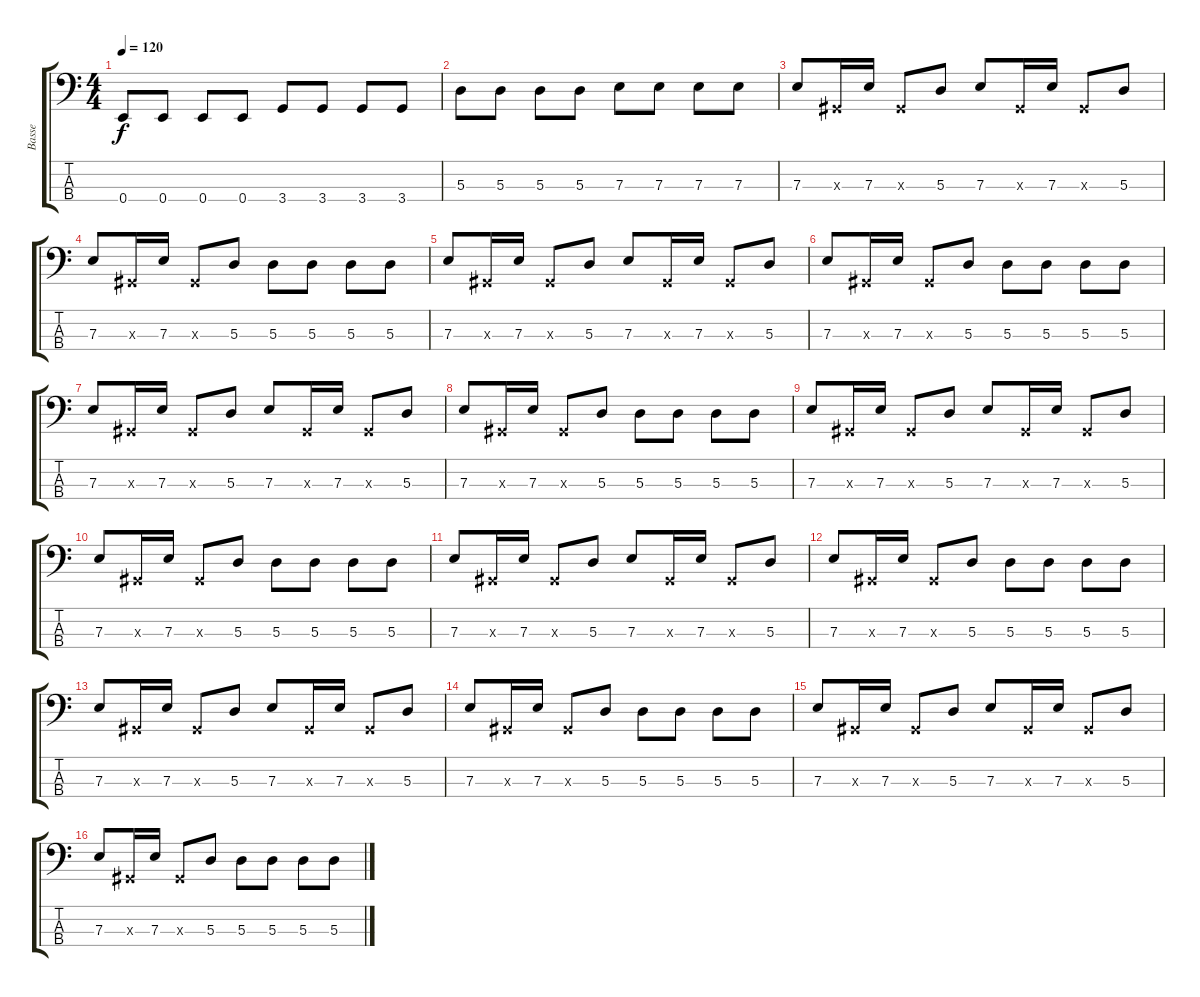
\track ("Basse" "Basse") {instrument electricbasspick}
\staff {score tabs}
\tuning (G2 D2 A1 E1) {hide}
\ts (4 4)
\tempo 120
\clef f4
\ks c
0.4.8{dy f} 0.4.8 0.4.8 0.4.8 3.4.8 3.4.8 3.4.8 3.4.8 |
5.3.8 5.3.8 5.3.8 5.3.8 7.3.8 7.3.8 7.3.8 7.3.8 |
7.3.8 -1.3{x}.16 7.3.16 -1.3{x}.8 5.3.8 7.3.8 -1.3{x}.16 7.3.16 -1.3{x}.8 5.3.8 |
7.3.8 -1.3{x}.16 7.3.16 -1.3{x}.8 5.3.8 5.3.8 5.3.8 5.3.8 5.3.8 |
7.3.8 -1.3{x}.16 7.3.16 -1.3{x}.8 5.3.8 7.3.8 -1.3{x}.16 7.3.16 -1.3{x}.8 5.3.8 |
7.3.8 -1.3{x}.16 7.3.16 -1.3{x}.8 5.3.8 5.3.8 5.3.8 5.3.8 5.3.8 |
7.3.8 -1.3{x}.16 7.3.16 -1.3{x}.8 5.3.8 7.3.8 -1.3{x}.16 7.3.16 -1.3{x}.8 5.3.8 |
7.3.8 -1.3{x}.16 7.3.16 -1.3{x}.8 5.3.8 5.3.8 5.3.8 5.3.8 5.3.8 |
7.3.8 -1.3{x}.16 7.3.16 -1.3{x}.8 5.3.8 7.3.8 -1.3{x}.16 7.3.16 -1.3{x}.8 5.3.8 |
7.3.8 -1.3{x}.16 7.3.16 -1.3{x}.8 5.3.8 5.3.8 5.3.8 5.3.8 5.3.8 |
7.3.8 -1.3{x}.16 7.3.16 -1.3{x}.8 5.3.8 7.3.8 -1.3{x}.16 7.3.16 -1.3{x}.8 5.3.8 |
7.3.8 -1.3{x}.16 7.3.16 -1.3{x}.8 5.3.8 5.3.8 5.3.8 5.3.8 5.3.8 |
7.3.8 -1.3{x}.16 7.3.16 -1.3{x}.8 5.3.8 7.3.8 -1.3{x}.16 7.3.16 -1.3{x}.8 5.3.8 |
7.3.8 -1.3{x}.16 7.3.16 -1.3{x}.8 5.3.8 5.3.8 5.3.8 5.3.8 5.3.8 |
7.3.8 -1.3{x}.16 7.3.16 -1.3{x}.8 5.3.8 7.3.8 -1.3{x}.16 7.3.16 -1.3{x}.8 5.3.8 |
7.3.8 -1.3{x}.16 7.3.16 -1.3{x}.8 5.3.8 5.3.8 5.3.8 5.3.8 5.3.8
